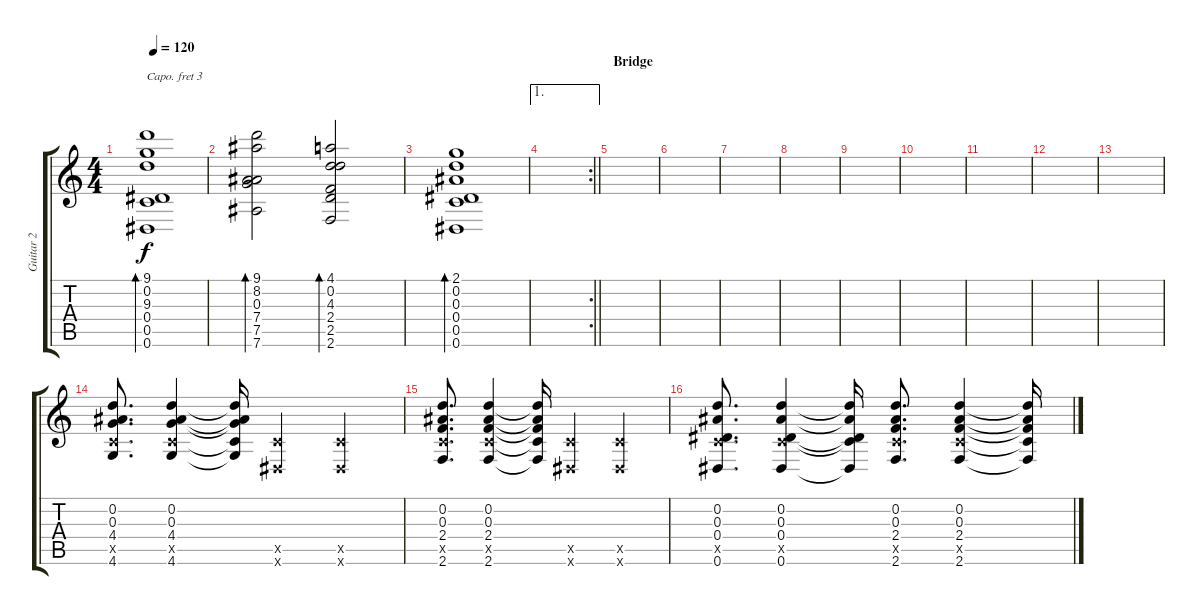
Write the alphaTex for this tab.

\track ("Guitar 2" "Guitar 2") {instrument acousticguitarsteel}
\staff {score tabs}
\capo 3
\tuning (D4 B3 G3 C3 A2 C2) {hide}
\ts (4 4)
\tempo 120
\clef g2
\ks c
(9.1 0.2 9.3 0.4 0.5 0.6).1{bd 30 dy f} |
(9.1 8.2 0.3 7.4 7.5 7.6).2{bd 30} (4.1 0.2 4.3 2.4 2.5 2.6).2{bd 30} |
(2.1 0.2 0.3 0.4 0.5 0.6).1{bd 30} |
\ae 1
\rc 2
\barLineRight lightlight
|
\section ("" "Bridge")
|
|
|
|
|
|
|
|
|
(0.2 0.3 4.4 0.5{x} 4.6).8{d} (0.2 0.3 4.4 0.5{x} 4.6).4 (0.2{t} 0.3{t} 4.4{t} 0.5{t} 4.6{t}).16 (0.5{x} 0.6{x}).4 (0.5{x} 0.6{x}).4 |
(0.2 0.3 2.4 0.5{x} 2.6).8{d} (0.2 0.3 2.4 0.5{x} 2.6).4 (0.2{t} 0.3{t} 2.4{t} 0.5{t} 2.6{t}).16 (0.5{x} 0.6{x}).4 (0.5{x} 0.6{x}).4 |
(0.2 0.3 0.4 0.5{x} 0.6).8{d} (0.2 0.3 0.4 0.5{x} 0.6).4 (0.2{t} 0.3{t} 0.4{t} 0.5{t} 0.6{t}).16 (0.2 0.3 2.4 0.5{x} 2.6).8{d} (0.2 0.3 2.4 0.5{x} 2.6).4 (0.2{t} 0.3{t} 2.4{t} 0.5{t} 2.6{t}).16
